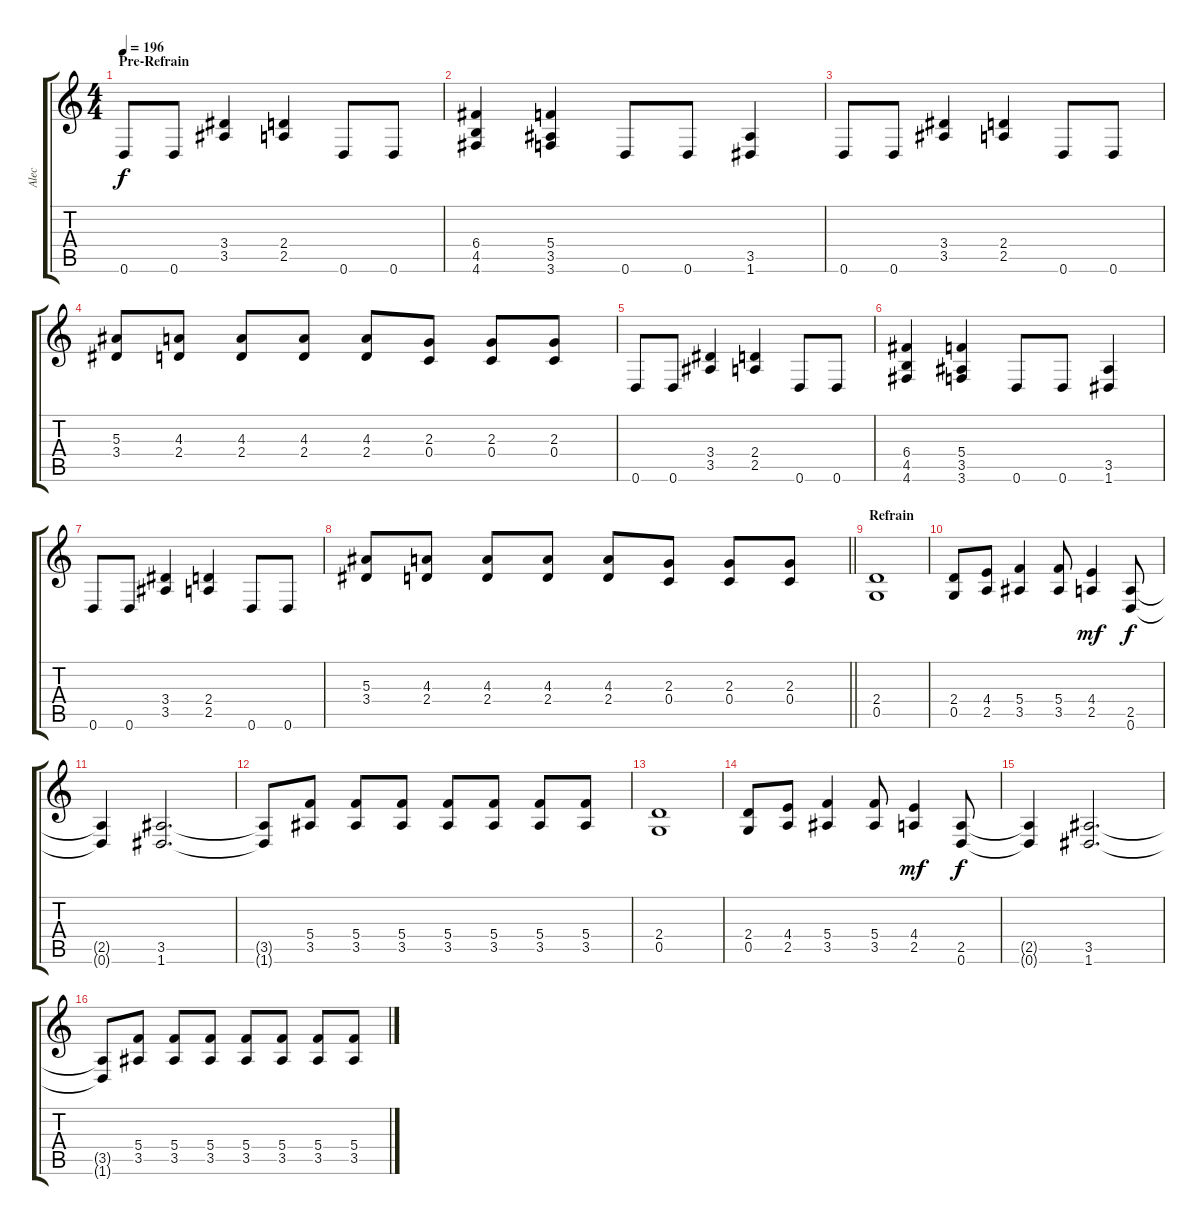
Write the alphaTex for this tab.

\track ("Alec" "Alec") {instrument distortionguitar}
\staff {score tabs}
\tuning (D4 A3 F3 C3 G2 D2) {hide}
\ts (4 4)
\section ("" "Pre-Refrain")
\tempo 196
\clef g2
\ks c
0.6.8{dy f} 0.6.8 (3.4 3.5).4 (2.4 2.5).4 0.6.8 0.6.8 |
(6.4 4.5 4.6).4 (5.4 3.5 3.6).4 0.6.8 0.6.8 (3.5 1.6).4 |
0.6.8 0.6.8 (3.4 3.5).4 (2.4 2.5).4 0.6.8 0.6.8 |
(5.3 3.4).8 (4.3 2.4).8 (4.3 2.4).8 (4.3 2.4).8 (4.3 2.4).8 (2.3 0.4).8 (2.3 0.4).8 (2.3 0.4).8 |
0.6.8 0.6.8 (3.4 3.5).4 (2.4 2.5).4 0.6.8 0.6.8 |
(6.4 4.5 4.6).4 (5.4 3.5 3.6).4 0.6.8 0.6.8 (3.5 1.6).4 |
0.6.8 0.6.8 (3.4 3.5).4 (2.4 2.5).4 0.6.8 0.6.8 |
\barLineRight lightlight
(5.3 3.4).8 (4.3 2.4).8 (4.3 2.4).8 (4.3 2.4).8 (4.3 2.4).8 (2.3 0.4).8 (2.3 0.4).8 (2.3 0.4).8 |
\section ("" "Refrain")
(2.4 0.5).1 |
(2.4 0.5).8 (4.4 2.5).8 (5.4 3.5).4 (5.4 3.5).8 (4.4 2.5).4{dy mf} (2.5 0.6).8{dy f} |
(2.5{t} 0.6{t}).4 (3.5 1.6).2{d} |
(3.5{t} 1.6{t}).8 (5.4 3.5).8 (5.4 3.5).8 (5.4 3.5).8 (5.4 3.5).8 (5.4 3.5).8 (5.4 3.5).8 (5.4 3.5).8 |
(2.4 0.5).1 |
(2.4 0.5).8 (4.4 2.5).8 (5.4 3.5).4 (5.4 3.5).8 (4.4 2.5).4{dy mf} (2.5 0.6).8{dy f} |
(2.5{t} 0.6{t}).4 (3.5 1.6).2{d} |
(3.5{t} 1.6{t}).8 (5.4 3.5).8 (5.4 3.5).8 (5.4 3.5).8 (5.4 3.5).8 (5.4 3.5).8 (5.4 3.5).8 (5.4 3.5).8
